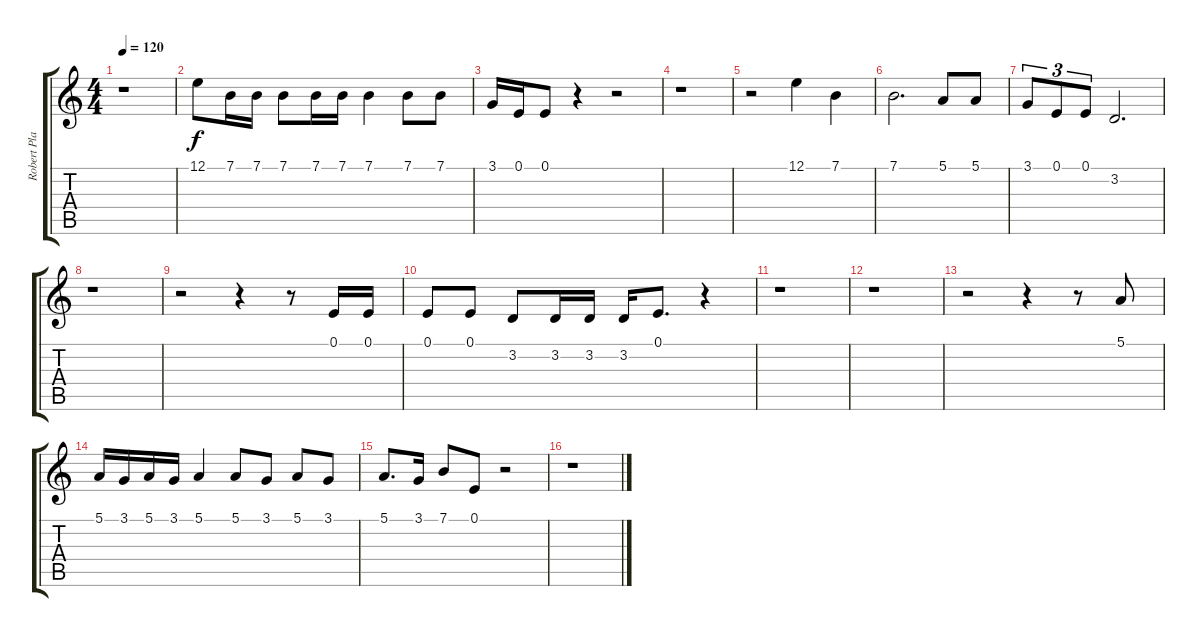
\track ("Robert Plant - Vocal" "Robert Pla") {instrument flute}
\staff {score tabs}
\tuning (E4 B3 G3 D3 A2 E2) {hide}
\ts (4 4)
\tempo 120
\clef g2
\ks c
r.1{dy f} |
12.1.8 7.1.16 7.1.16 7.1.8 7.1.16 7.1.16 7.1.4 7.1.8 7.1.8 |
3.1.16 0.1.16 0.1.8 r.4 r.2 |
r.1 |
r.2 12.1.4 7.1.4 |
7.1.2{d} 5.1.8 5.1.8 |
3.1.8{tu (3 2)} 0.1.8{tu (3 2)} 0.1.8{tu (3 2)} 3.2.2{d} |
r.1 |
r.2 r.4 r.8 0.1.16 0.1.16 |
0.1.8 0.1.8 3.2.8 3.2.16 3.2.16 3.2.16 0.1.8{d} r.4 |
r.1 |
r.1 |
r.2 r.4 r.8 5.1.8 |
5.1.16 3.1.16 5.1.16 3.1.16 5.1.4 5.1.8 3.1.8 5.1.8 3.1.8 |
5.1.8{d} 3.1.16 7.1.8 0.1.8 r.2 |
r.1
